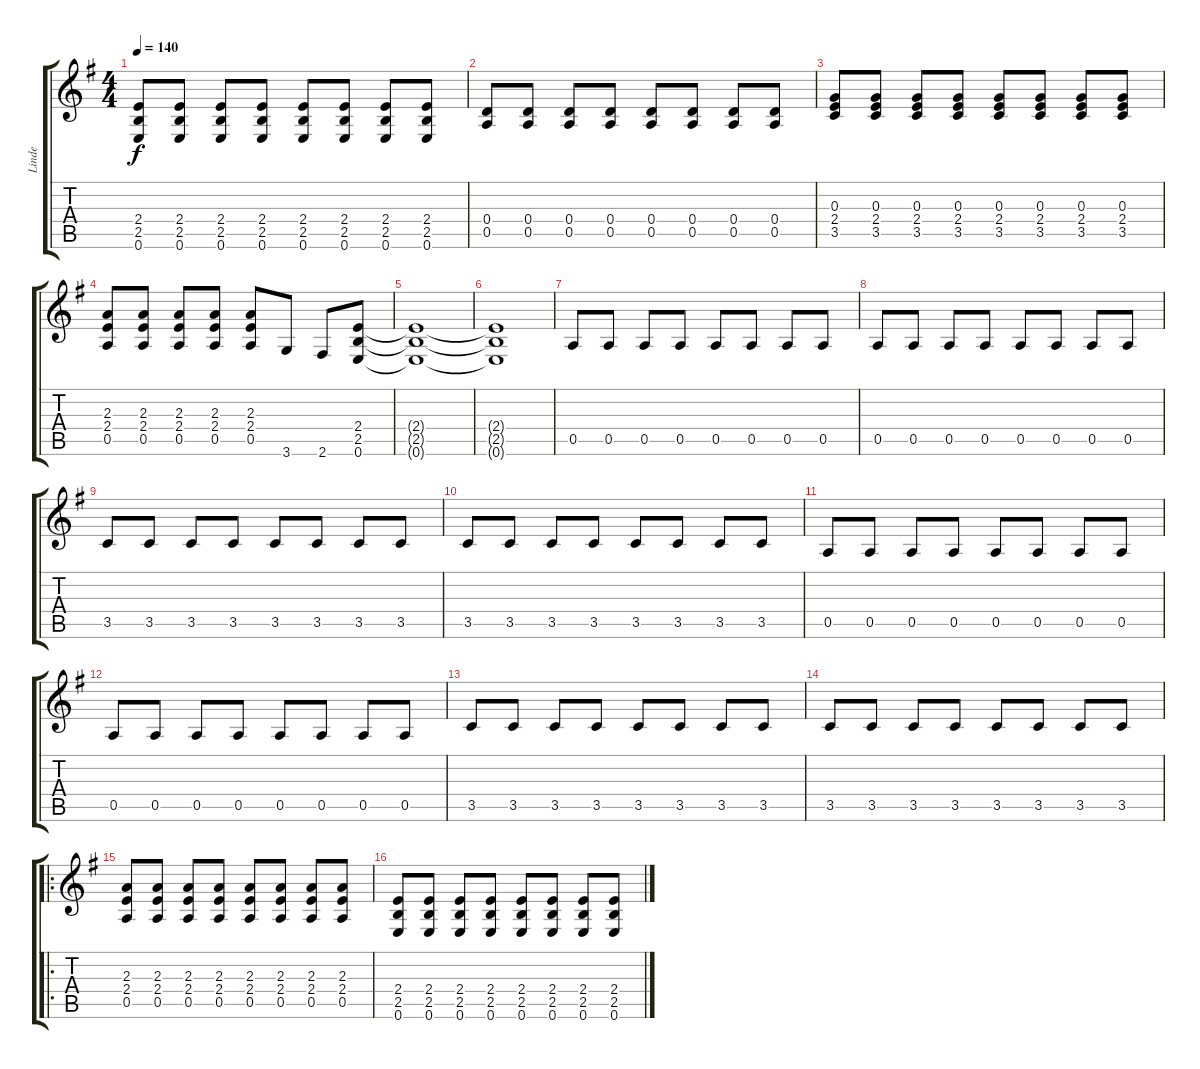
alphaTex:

\track ("Linde" "Linde") {instrument overdrivenguitar}
\staff {score tabs}
\tuning (E4 B3 G3 D3 A2 E2) {hide}
\ts (4 4)
\tempo 140
\clef g2
\ks eminor
(2.4 2.5 0.6).8{dy f} (2.4 2.5 0.6).8 (2.4 2.5 0.6).8 (2.4 2.5 0.6).8 (2.4 2.5 0.6).8 (2.4 2.5 0.6).8 (2.4 2.5 0.6).8 (2.4 2.5 0.6).8 |
(0.4 0.5).8 (0.4 0.5).8 (0.4 0.5).8 (0.4 0.5).8 (0.4 0.5).8 (0.4 0.5).8 (0.4 0.5).8 (0.4 0.5).8 |
(0.3 2.4 3.5).8 (0.3 2.4 3.5).8 (0.3 2.4 3.5).8 (0.3 2.4 3.5).8 (0.3 2.4 3.5).8 (0.3 2.4 3.5).8 (0.3 2.4 3.5).8 (0.3 2.4 3.5).8 |
(2.3 2.4 0.5).8 (2.3 2.4 0.5).8 (2.3 2.4 0.5).8 (2.3 2.4 0.5).8 (2.3 2.4 0.5).8 3.6.8 2.6.8 (2.4 2.5 0.6).8 |
(2.4{t} 2.5{t} 0.6{t}).1 |
(2.4{t} 2.5{t} 0.6{t}).1 |
0.5.8 0.5.8 0.5.8 0.5.8 0.5.8 0.5.8 0.5.8 0.5.8 |
0.5.8 0.5.8 0.5.8 0.5.8 0.5.8 0.5.8 0.5.8 0.5.8 |
3.5.8 3.5.8 3.5.8 3.5.8 3.5.8 3.5.8 3.5.8 3.5.8 |
3.5.8 3.5.8 3.5.8 3.5.8 3.5.8 3.5.8 3.5.8 3.5.8 |
0.5.8 0.5.8 0.5.8 0.5.8 0.5.8 0.5.8 0.5.8 0.5.8 |
0.5.8 0.5.8 0.5.8 0.5.8 0.5.8 0.5.8 0.5.8 0.5.8 |
3.5.8 3.5.8 3.5.8 3.5.8 3.5.8 3.5.8 3.5.8 3.5.8 |
3.5.8 3.5.8 3.5.8 3.5.8 3.5.8 3.5.8 3.5.8 3.5.8 |
\ro
(2.3 2.4 0.5).8 (2.3 2.4 0.5).8 (2.3 2.4 0.5).8 (2.3 2.4 0.5).8 (2.3 2.4 0.5).8 (2.3 2.4 0.5).8 (2.3 2.4 0.5).8 (2.3 2.4 0.5).8 |
(2.4 2.5 0.6).8 (2.4 2.5 0.6).8 (2.4 2.5 0.6).8 (2.4 2.5 0.6).8 (2.4 2.5 0.6).8 (2.4 2.5 0.6).8 (2.4 2.5 0.6).8 (2.4 2.5 0.6).8
